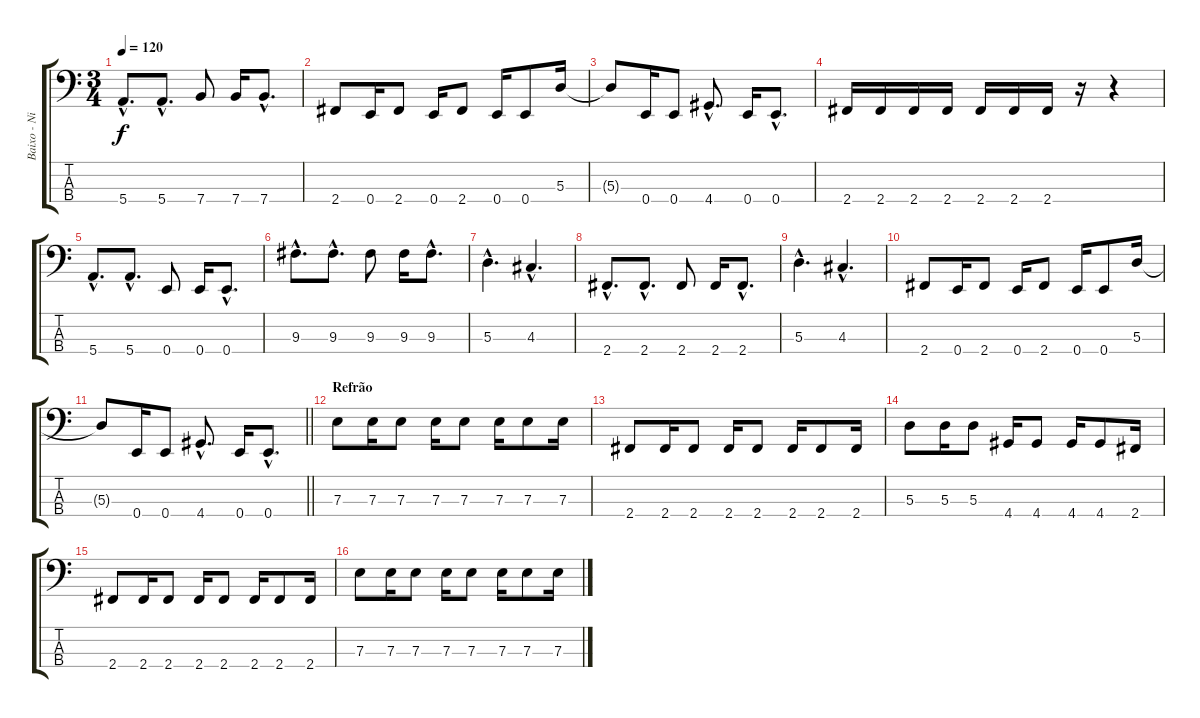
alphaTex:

\track ("Baixo - Nikola" "Baixo - Ni") {instrument electricbasspick}
\staff {score tabs}
\tuning (G2 D2 A1 E1) {hide}
\ts (3 4)
\tempo 120
\clef f4
\ks c
5.4{hac}.8{d dy f} 5.4{hac}.8{d} 7.4.8 7.4.16 7.4{hac}.8{d} |
2.4.8 0.4.16 2.4.8 0.4.16 2.4.8 0.4.16 0.4.8 5.3.16 |
5.3{t}.8 0.4.16 0.4.8 4.4{hac}.8{d} 0.4.16 0.4{hac}.8{d} |
2.4.16 2.4.16 2.4.16 2.4.16 2.4.16 2.4.16 2.4.16 r.16 r.4 |
5.4{hac}.8{d} 5.4{hac}.8{d} 0.4.8 0.4.16 0.4{hac}.8{d} |
9.3{hac}.8{d} 9.3{hac}.8{d} 9.3.8 9.3.16 9.3{hac}.8{d} |
5.3{hac}.4{d} 4.3{hac}.4{d} |
2.4{hac}.8{d} 2.4{hac}.8{d} 2.4.8 2.4.16 2.4{hac}.8{d} |
5.3{hac}.4{d} 4.3{hac}.4{d} |
2.4.8 0.4.16 2.4.8 0.4.16 2.4.8 0.4.16 0.4.8 5.3.16 |
\barLineRight lightlight
5.3{t}.8 0.4.16 0.4.8 4.4{hac}.8{d} 0.4.16 0.4{hac}.8{d} |
\section ("" "Refrão")
7.3.8 7.3.16 7.3.8 7.3.16 7.3.8 7.3.16 7.3.8 7.3.16 |
2.4.8 2.4.16 2.4.8 2.4.16 2.4.8 2.4.16 2.4.8 2.4.16 |
5.3.8 5.3.16 5.3.8 4.4.16 4.4.8 4.4.16 4.4.8 2.4.16 |
2.4.8 2.4.16 2.4.8 2.4.16 2.4.8 2.4.16 2.4.8 2.4.16 |
7.3.8 7.3.16 7.3.8 7.3.16 7.3.8 7.3.16 7.3.8 7.3.16
